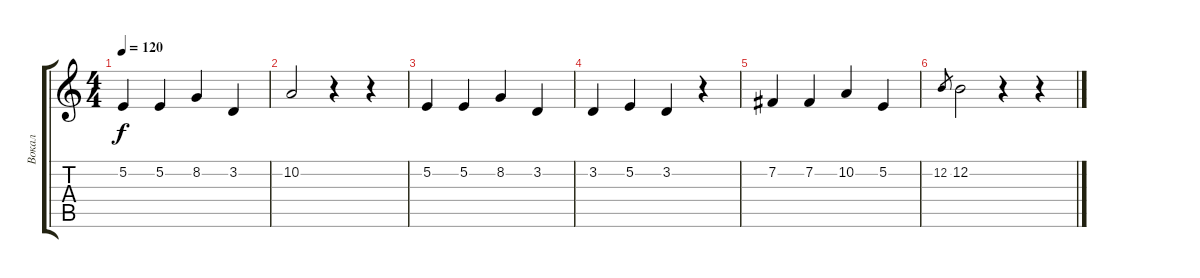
\track ("Вокал" "Вокал") {instrument lead2sawtooth}
\staff {score tabs}
\tuning (E4 B3 G3 D3 A2 E2) {hide}
\ts (4 4)
\tempo 120
\clef g2
\ks c
5.2.4{dy f} 5.2.4 8.2.4 3.2.4 |
10.2.2 r.4 r.4 |
5.2.4 5.2.4 8.2.4 3.2.4 |
3.2.4 5.2.4 3.2.4 r.4 |
7.2.4 7.2.4 10.2.4 5.2.4 |
12.2.8{gr} 12.2.2 r.4 r.4
